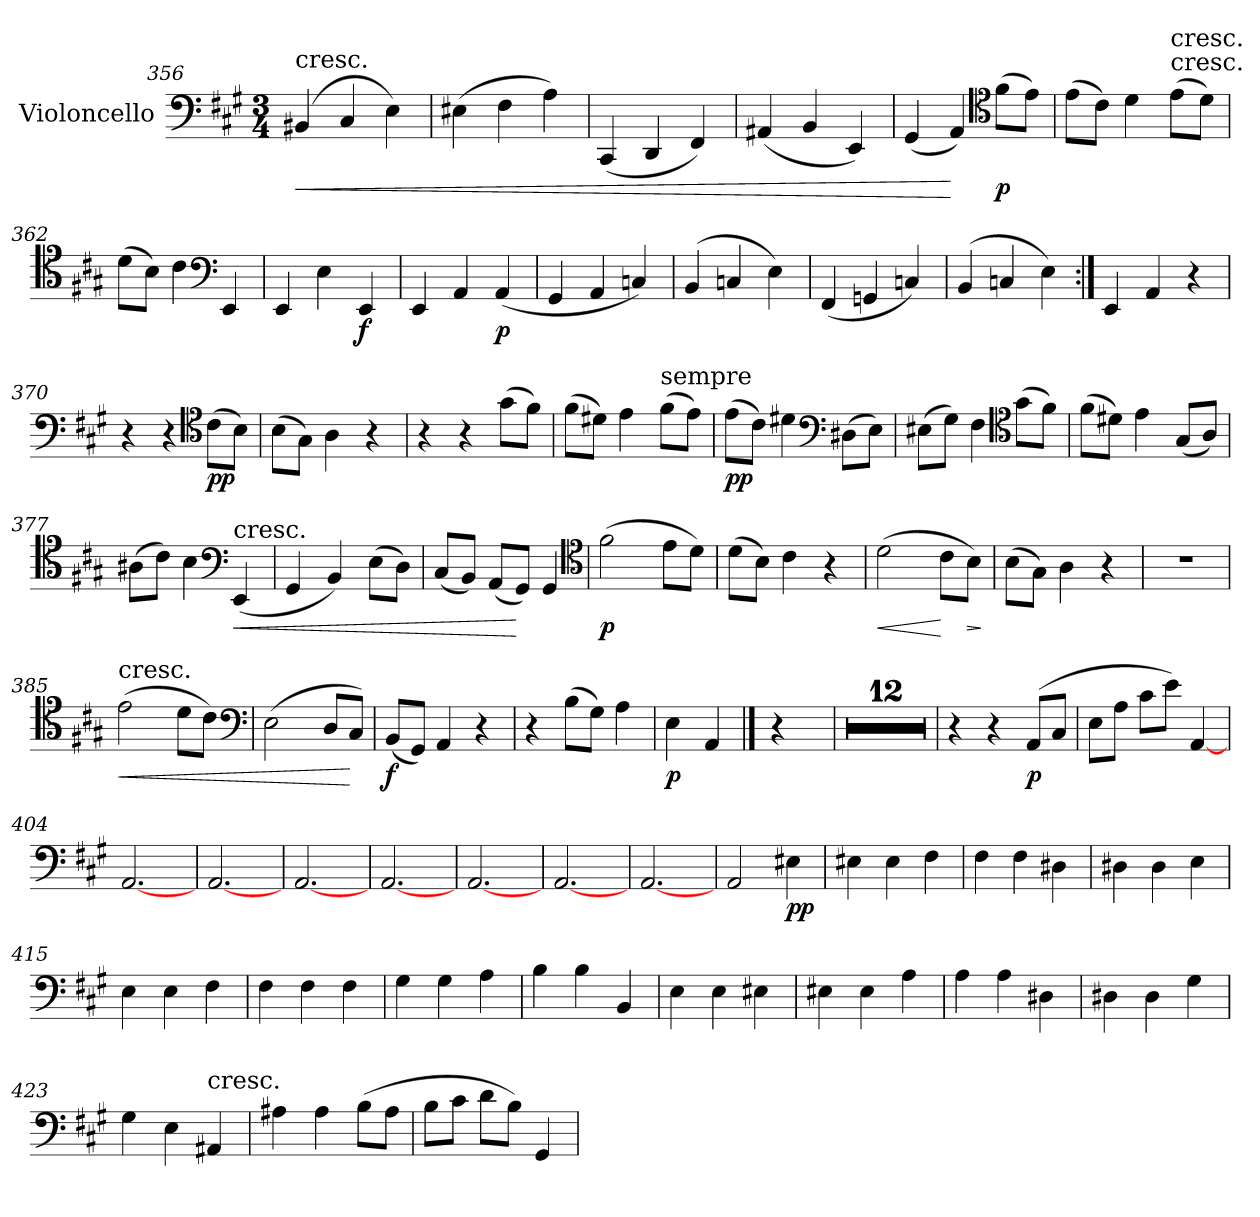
**kern	**dynam
*part1	*part1
*staff1	*staff1
*I"Violoncello	*
*I'Vc	*
*clefF4	*
*k[f#c#g#]	*
*A:	*
*M3/4	*
=356	=356
!LO:TX:a:t=cresc.	!
!	!LO:HP:b
(4BB#X	<
4C#	.
4E)	.
=357	=357
(4E#X	.
4F#	.
4A)	.
=358	=358
(4CC#	.
4DD	.
4FF#)	.
=359	=359
(4AA#X	.
4BB	.
4EE)	.
=360	=360
(4GG#	.
4AA)	[
*clefC4	*
(8f#\L	p
8e\J)	.
=361	=361
(8e\L	.
8c#\J)	.
4d	.
!LO:TX:t=cresc.	!
!LO:TX:a:t=cresc.	!
(8e\L	.
8d\J)	.
=362	=362
(8d\L	.
8B\J)	.
4c#	.
*clefF4	*
4EE	.
=363	=363
4EE	.
4E	.
4EE	f
=364	=364
4EE	.
4AA	.
(4AA	p
=365	=365
4GG#	.
4AA	.
4Cn)	.
=366	=366
(4BB	.
4Cn	.
4E)	.
=367	=367
(4FF#	.
4GGn	.
4Cn)	.
=368	=368
(4BB	.
4Cn	.
4E)	.
=369:|!	=369:|!
4EE	.
4AA	.
4r	.
=370	=370
4r	.
4r	.
*clefC4	*
(8c#\L	pp
8B\J)	.
=371	=371
(8B\L	.
8G#\J)	.
4A	.
4r	.
=372	=372
4r	.
4r	.
(8g#\L	.
8f#\J)	.
=373	=373
(8f#\L	.
8d#X\J)	.
4e	.
!LO:TX:a:t=sempre	!
(8f#\L	.
8e\J)	.
=374	=374
(8e\L	pp
8c#\J)	.
4d#X	.
*clefF4	*
(8D#X\L	.
8E\J)	.
=375	=375
(8E#X\L	.
8G#\J)	.
4F#	.
*clefC4	*
(8g#\L	.
8f#\J)	.
=376	=376
(8f#\L	.
8d#X\J)	.
4e	.
(8G#/L	.
8A/J)	.
=377	=377
(8A#X\L	.
8c#\J)	.
4B	.
*clefF4	*
!LO:TX:a:t=cresc.	!
!	!LO:HP:b
(4EE	<
=378	=378
4GG#	.
4BB)	.
(8E\L	.
8D\J)	.
=379	=379
(8C#/L	.
8BB/J)	.
(8AA/L	.
8GG#/J)	[
4GG#	.
*clefC4	*
=380	=380
(2f#	p
8e\L	.
8d\J)	.
=381	=381
(8d\L	.
8B\J)	.
4c#	.
4r	.
=382	=382
!	!LO:HP:b
(2d	<
8c#\L	[
!	!LO:HP:b
8B\J)	>
.	]
=383	=383
(8B\L	.
8G#\J)	.
4A	.
4r	.
=384	=384
2.r	.
=385	=385
!LO:TX:a:t=cresc.	!
!	!LO:HP:b
(2e	<
8d\L	.
8c#\J)	.
*clefF4	*
=386	=386
(2E	.
8D/L	.
8C#/J)	[
=387	=387
(8BB/L	f
8GG#/J)	.
4AA	.
4r	.
=388	=388
4r	.
(8B\L	.
8G#\J)	.
4A	.
=389	=389
4E	p
4AA	.
==	==
4r	.
=390	=390
2.r	.
=391	=391
2.r	.
=392	=392
2.r	.
=393	=393
2.r	.
=394	=394
2.r	.
=395	=395
2.r	.
=396	=396
2.r	.
=397	=397
2.r	.
=398	=398
2.r	.
=399	=399
2.r	.
=400	=400
2.r	.
=401	=401
2.r	.
=402	=402
4r	.
4r	.
(8AA/L	p
8C#/J	.
=403	=403
8E\L	.
8A\J	.
8c#\L	.
8e\J)	.
[4AA	.
=404	=404
[2.AA	.
=405	=405
[2.AA	.
=406	=406
[2.AA	.
=407	=407
[2.AA	.
=408	=408
[2.AA	.
=409	=409
[2.AA	.
=410	=410
[2.AA	.
=411	=411
2AA	.
4E#X	pp
=412	=412
4E#X	.
4E#	.
4F#	.
=413	=413
4F#	.
4F#	.
4D#X	.
=414	=414
4D#X	.
4D#	.
4E	.
=415	=415
4E	.
4E	.
4F#	.
=416	=416
4F#	.
4F#	.
4F#	.
=417	=417
4G#	.
4G#	.
4A	.
=418	=418
4B	.
4B	.
4BB	.
=419	=419
4E	.
4E	.
4E#X	.
=420	=420
4E#X	.
4E#	.
4A	.
=421	=421
4A	.
4A	.
4D#X	.
=422	=422
4D#X	.
4D#	.
4G#	.
=423	=423
4G#	.
4E	.
!LO:TX:a:t=cresc.	!
4AA#X	.
=424	=424
4A#X	.
4A#	.
(8B\L	.
8A#\J	.
=425	=425
8B\L	.
8c#\J	.
8d\L	.
8B\J)	.
4GG#	.
=	=
*-	*-
